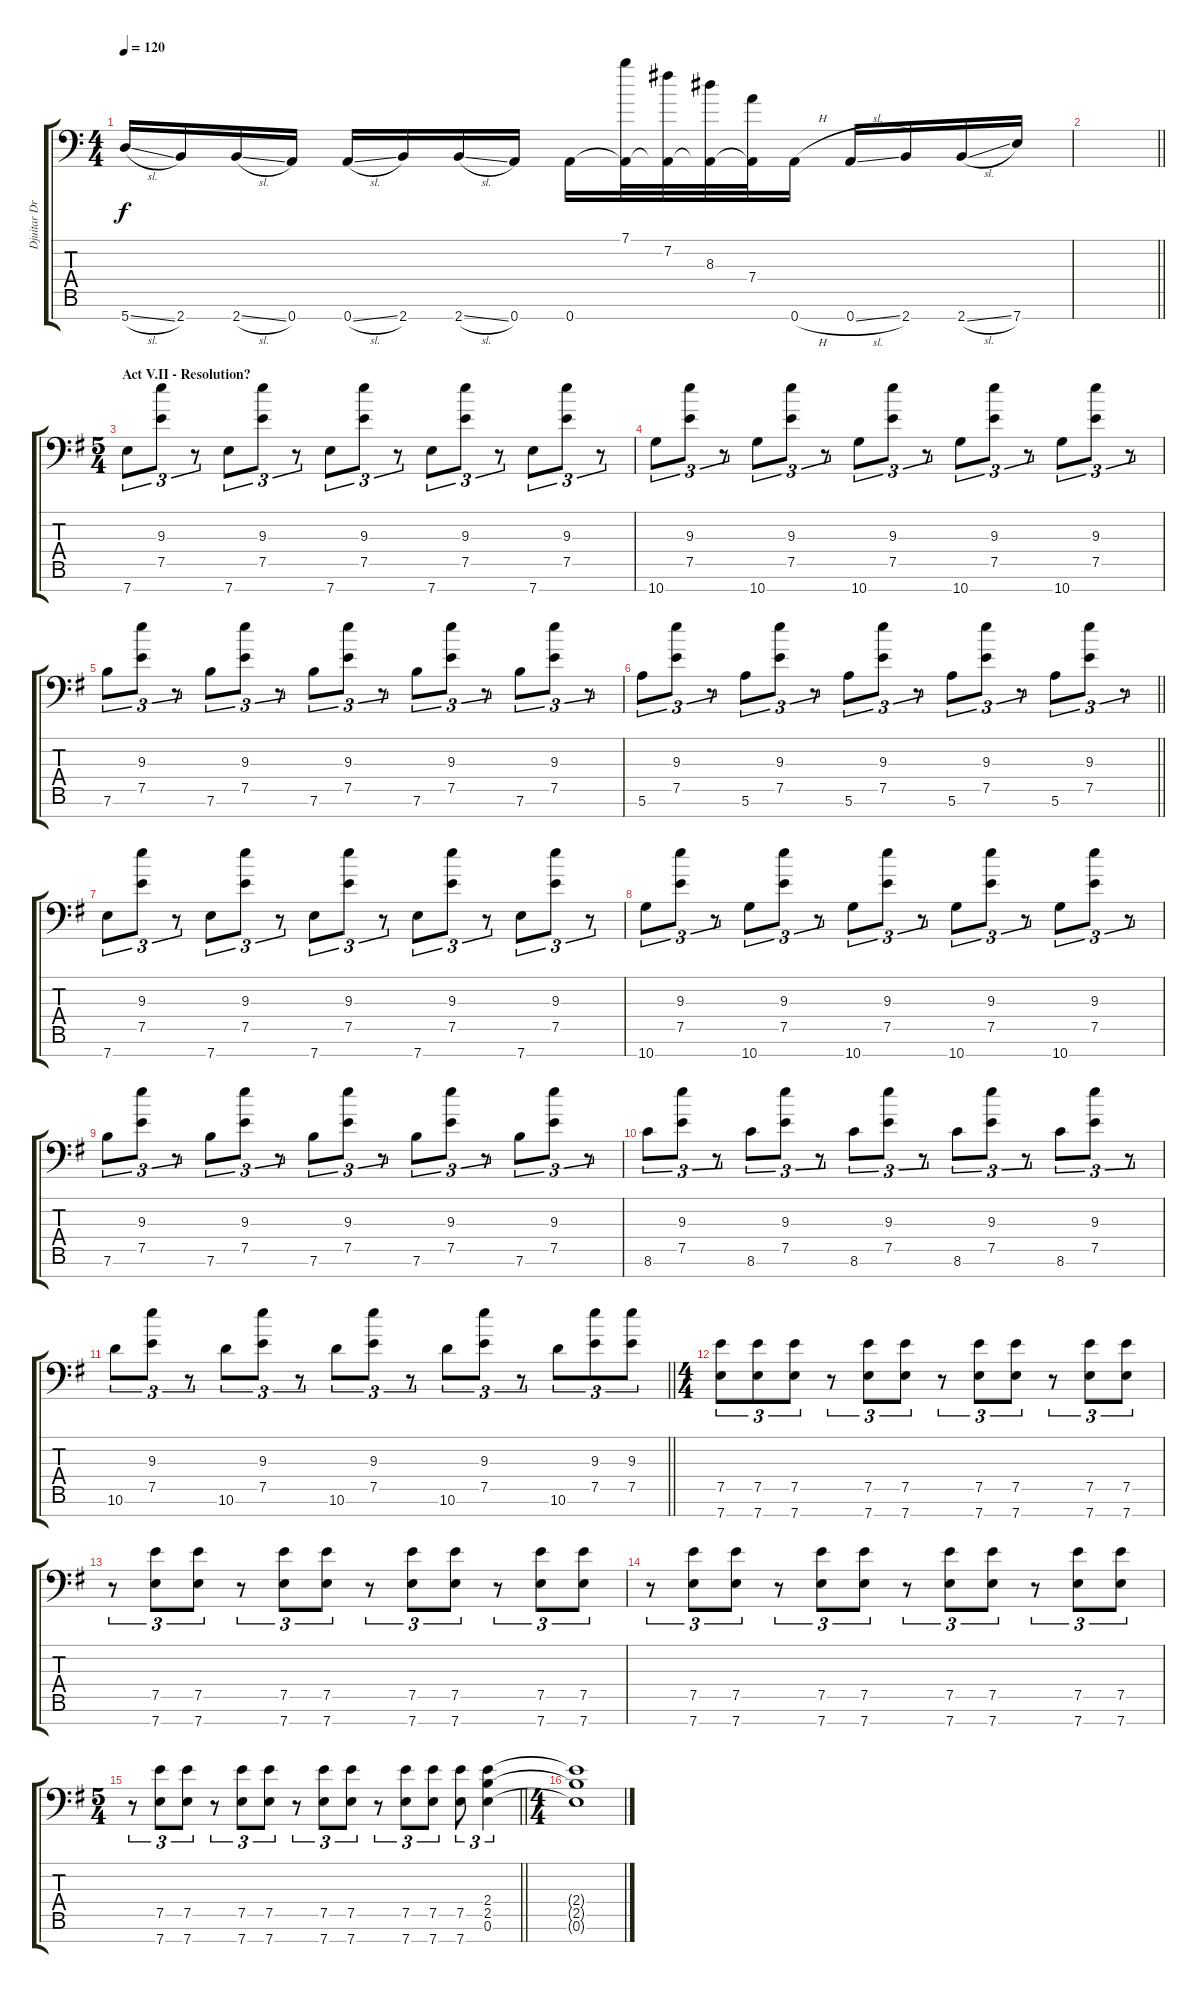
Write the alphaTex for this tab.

\track ("Djuitar Dropped A" "Djuitar Dr") {instrument distortionguitar}
\staff {score tabs}
\tuning (E4 B3 G3 D3 A2 E2 A1) {hide}
\ts (4 4)
\tempo 120
\clef f4
\ks c
5.7{sl}.16{dy f} 2.7.16 2.7{sl}.16 0.7.16 0.7{sl}.16 2.7.16 2.7{sl}.16 0.7.16 0.7.16 (7.1 0.7{t}).32 (7.2 0.7{t}).32 (8.3 0.7{t}).32 (7.4 0.7{t}).32 0.7{h}.16 0.7{sl}.16 2.7.16 2.7{sl}.16 7.7.16 |
\barLineRight lightlight
|
\ts (5 4)
\section ("" "Act V.II - Resolution?")
\ks eminor
7.7.8{tu (3 2) balance 16} (9.3 7.5).8{tu (3 2)} r.8{tu (3 2)} 7.7.8{tu (3 2)} (9.3 7.5).8{tu (3 2)} r.8{tu (3 2)} 7.7.8{tu (3 2)} (9.3 7.5).8{tu (3 2)} r.8{tu (3 2)} 7.7.8{tu (3 2)} (9.3 7.5).8{tu (3 2)} r.8{tu (3 2)} 7.7.8{tu (3 2)} (9.3 7.5).8{tu (3 2)} r.8{tu (3 2)} |
10.7.8{tu (3 2)} (9.3 7.5).8{tu (3 2)} r.8{tu (3 2)} 10.7.8{tu (3 2)} (9.3 7.5).8{tu (3 2)} r.8{tu (3 2)} 10.7.8{tu (3 2)} (9.3 7.5).8{tu (3 2)} r.8{tu (3 2)} 10.7.8{tu (3 2)} (9.3 7.5).8{tu (3 2)} r.8{tu (3 2)} 10.7.8{tu (3 2)} (9.3 7.5).8{tu (3 2)} r.8{tu (3 2)} |
7.6.8{tu (3 2)} (9.3 7.5).8{tu (3 2)} r.8{tu (3 2)} 7.6.8{tu (3 2)} (9.3 7.5).8{tu (3 2)} r.8{tu (3 2)} 7.6.8{tu (3 2)} (9.3 7.5).8{tu (3 2)} r.8{tu (3 2)} 7.6.8{tu (3 2)} (9.3 7.5).8{tu (3 2)} r.8{tu (3 2)} 7.6.8{tu (3 2)} (9.3 7.5).8{tu (3 2)} r.8{tu (3 2)} |
\barLineRight lightlight
5.6.8{tu (3 2)} (9.3 7.5).8{tu (3 2)} r.8{tu (3 2)} 5.6.8{tu (3 2)} (9.3 7.5).8{tu (3 2)} r.8{tu (3 2)} 5.6.8{tu (3 2)} (9.3 7.5).8{tu (3 2)} r.8{tu (3 2)} 5.6.8{tu (3 2)} (9.3 7.5).8{tu (3 2)} r.8{tu (3 2)} 5.6.8{tu (3 2)} (9.3 7.5).8{tu (3 2)} r.8{tu (3 2)} |
7.7.8{tu (3 2)} (9.3 7.5).8{tu (3 2)} r.8{tu (3 2)} 7.7.8{tu (3 2)} (9.3 7.5).8{tu (3 2)} r.8{tu (3 2)} 7.7.8{tu (3 2)} (9.3 7.5).8{tu (3 2)} r.8{tu (3 2)} 7.7.8{tu (3 2)} (9.3 7.5).8{tu (3 2)} r.8{tu (3 2)} 7.7.8{tu (3 2)} (9.3 7.5).8{tu (3 2)} r.8{tu (3 2)} |
10.7.8{tu (3 2)} (9.3 7.5).8{tu (3 2)} r.8{tu (3 2)} 10.7.8{tu (3 2)} (9.3 7.5).8{tu (3 2)} r.8{tu (3 2)} 10.7.8{tu (3 2)} (9.3 7.5).8{tu (3 2)} r.8{tu (3 2)} 10.7.8{tu (3 2)} (9.3 7.5).8{tu (3 2)} r.8{tu (3 2)} 10.7.8{tu (3 2)} (9.3 7.5).8{tu (3 2)} r.8{tu (3 2)} |
7.6.8{tu (3 2)} (9.3 7.5).8{tu (3 2)} r.8{tu (3 2)} 7.6.8{tu (3 2)} (9.3 7.5).8{tu (3 2)} r.8{tu (3 2)} 7.6.8{tu (3 2)} (9.3 7.5).8{tu (3 2)} r.8{tu (3 2)} 7.6.8{tu (3 2)} (9.3 7.5).8{tu (3 2)} r.8{tu (3 2)} 7.6.8{tu (3 2)} (9.3 7.5).8{tu (3 2)} r.8{tu (3 2)} |
8.6.8{tu (3 2)} (9.3 7.5).8{tu (3 2)} r.8{tu (3 2)} 8.6.8{tu (3 2)} (9.3 7.5).8{tu (3 2)} r.8{tu (3 2)} 8.6.8{tu (3 2)} (9.3 7.5).8{tu (3 2)} r.8{tu (3 2)} 8.6.8{tu (3 2)} (9.3 7.5).8{tu (3 2)} r.8{tu (3 2)} 8.6.8{tu (3 2)} (9.3 7.5).8{tu (3 2)} r.8{tu (3 2)} |
\barLineRight lightlight
10.6.8{tu (3 2)} (9.3 7.5).8{tu (3 2)} r.8{tu (3 2)} 10.6.8{tu (3 2)} (9.3 7.5).8{tu (3 2)} r.8{tu (3 2)} 10.6.8{tu (3 2)} (9.3 7.5).8{tu (3 2)} r.8{tu (3 2)} 10.6.8{tu (3 2)} (9.3 7.5).8{tu (3 2)} r.8{tu (3 2)} 10.6.8{tu (3 2)} (9.3 7.5).8{tu (3 2)} (9.3 7.5).8{tu (3 2)} |
\ts (4 4)
(7.5 7.7).8{tu (3 2) balance 8} (7.5 7.7).8{tu (3 2)} (7.5 7.7).8{tu (3 2)} r.8{tu (3 2)} (7.5 7.7).8{tu (3 2)} (7.5 7.7).8{tu (3 2)} r.8{tu (3 2)} (7.5 7.7).8{tu (3 2)} (7.5 7.7).8{tu (3 2)} r.8{tu (3 2)} (7.5 7.7).8{tu (3 2)} (7.5 7.7).8{tu (3 2)} |
r.8{tu (3 2)} (7.5 7.7).8{tu (3 2)} (7.5 7.7).8{tu (3 2)} r.8{tu (3 2)} (7.5 7.7).8{tu (3 2)} (7.5 7.7).8{tu (3 2)} r.8{tu (3 2)} (7.5 7.7).8{tu (3 2)} (7.5 7.7).8{tu (3 2)} r.8{tu (3 2)} (7.5 7.7).8{tu (3 2)} (7.5 7.7).8{tu (3 2)} |
r.8{tu (3 2)} (7.5 7.7).8{tu (3 2)} (7.5 7.7).8{tu (3 2)} r.8{tu (3 2)} (7.5 7.7).8{tu (3 2)} (7.5 7.7).8{tu (3 2)} r.8{tu (3 2)} (7.5 7.7).8{tu (3 2)} (7.5 7.7).8{tu (3 2)} r.8{tu (3 2)} (7.5 7.7).8{tu (3 2)} (7.5 7.7).8{tu (3 2)} |
\ts (5 4)
\barLineRight lightlight
r.8{tu (3 2)} (7.5 7.7).8{tu (3 2)} (7.5 7.7).8{tu (3 2)} r.8{tu (3 2)} (7.5 7.7).8{tu (3 2)} (7.5 7.7).8{tu (3 2)} r.8{tu (3 2)} (7.5 7.7).8{tu (3 2)} (7.5 7.7).8{tu (3 2)} r.8{tu (3 2)} (7.5 7.7).8{tu (3 2)} (7.5 7.7).8{tu (3 2)} (7.5 7.7).8{tu (3 2)} (2.4 2.5 0.6).4{tu (3 2)} |
\ts (4 4)
(2.4{t} 2.5{t} 0.6{t}).1
